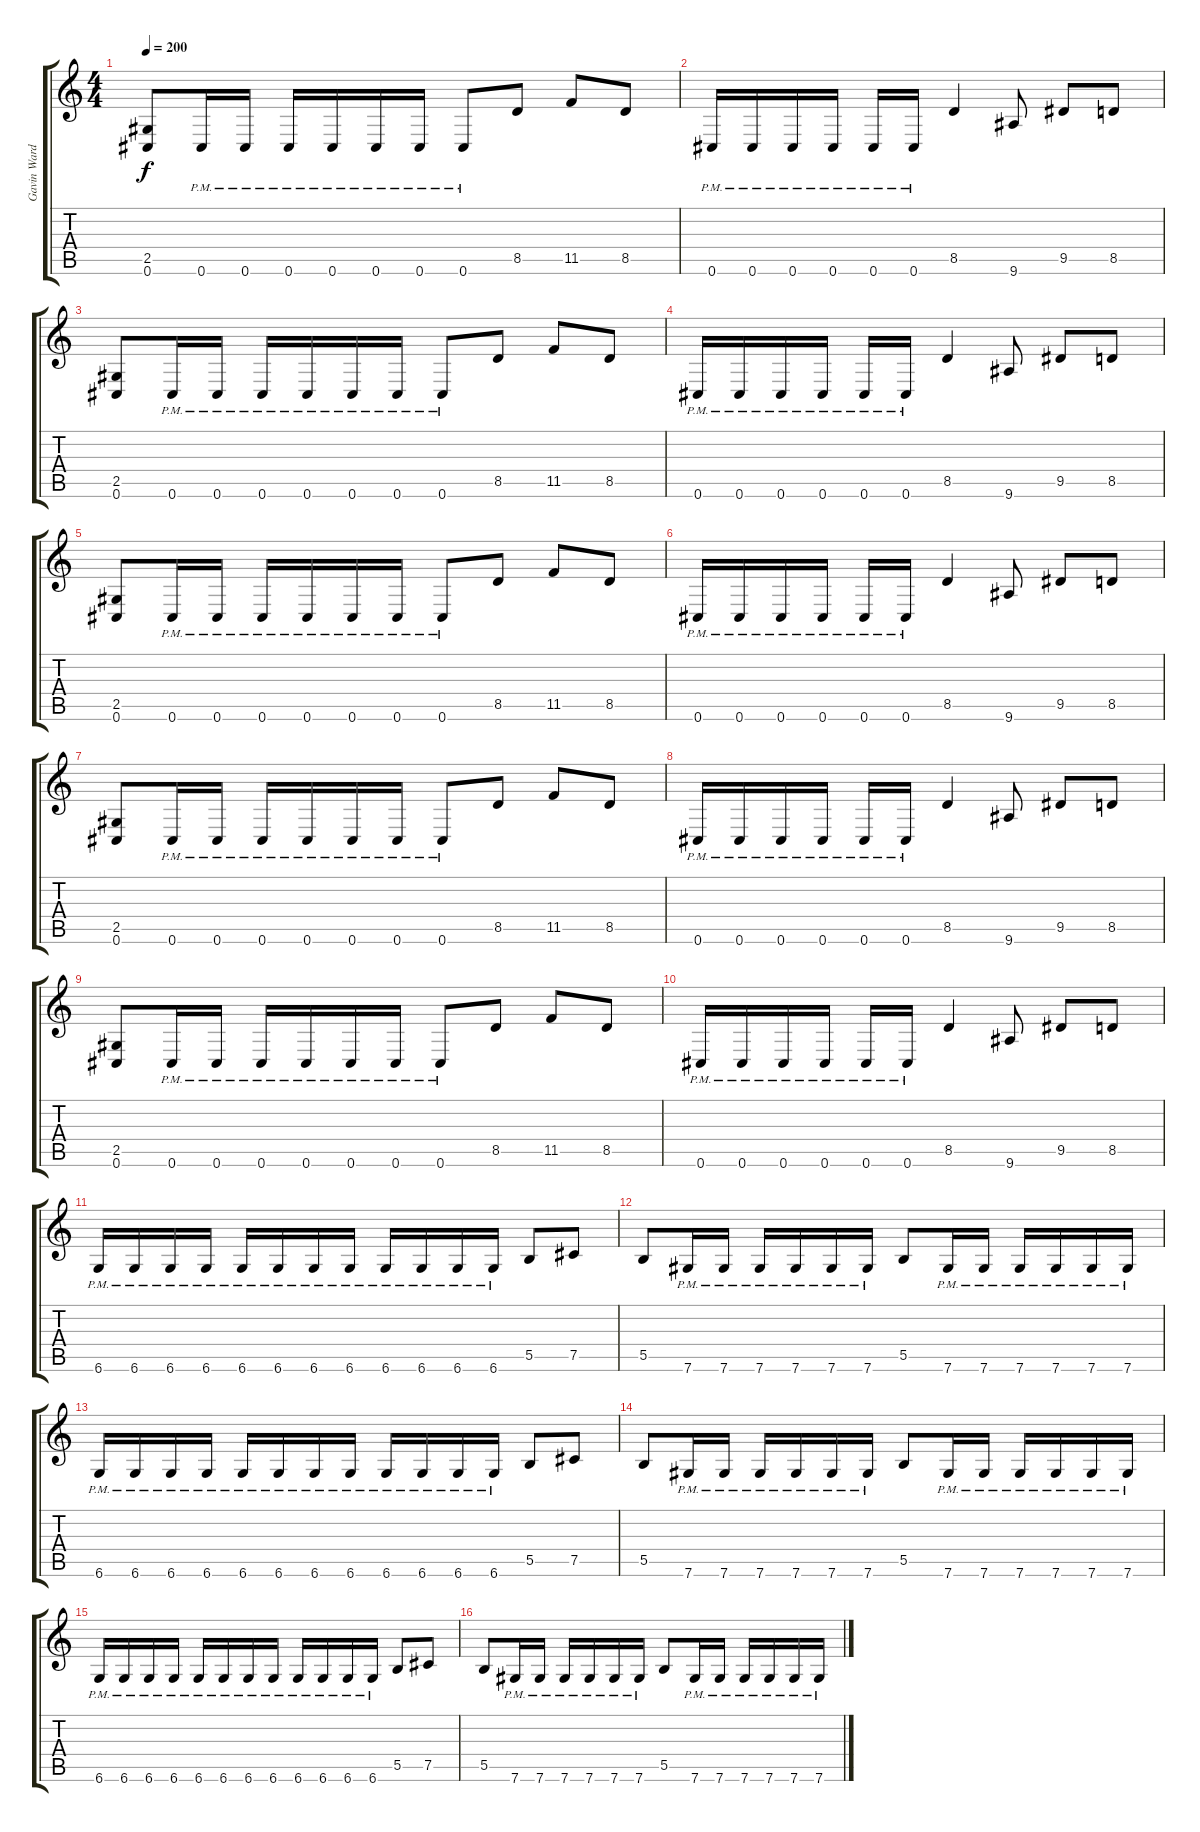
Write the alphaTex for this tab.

\track ("Gavin Ward" "Gavin Ward") {instrument distortionguitar}
\staff {score tabs}
\tuning (Db4 Ab3 E3 B2 Gb2 Db2) {hide}
\ts (4 4)
\tempo 200
\clef g2
\ks c
(2.5 0.6).8{dy f} 0.6{pm}.16 0.6{pm}.16 0.6{pm}.16 0.6{pm}.16 0.6{pm}.16 0.6{pm}.16 0.6{pm}.8 8.5.8 11.5.8 8.5.8 |
0.6{pm}.16 0.6{pm}.16 0.6{pm}.16 0.6{pm}.16 0.6{pm}.16 0.6{pm}.16 8.5.4 9.6.8 9.5.8 8.5.8 |
(2.5 0.6).8 0.6{pm}.16 0.6{pm}.16 0.6{pm}.16 0.6{pm}.16 0.6{pm}.16 0.6{pm}.16 0.6{pm}.8 8.5.8 11.5.8 8.5.8 |
0.6{pm}.16 0.6{pm}.16 0.6{pm}.16 0.6{pm}.16 0.6{pm}.16 0.6{pm}.16 8.5.4 9.6.8 9.5.8 8.5.8 |
(2.5 0.6).8 0.6{pm}.16 0.6{pm}.16 0.6{pm}.16 0.6{pm}.16 0.6{pm}.16 0.6{pm}.16 0.6{pm}.8 8.5.8 11.5.8 8.5.8 |
0.6{pm}.16 0.6{pm}.16 0.6{pm}.16 0.6{pm}.16 0.6{pm}.16 0.6{pm}.16 8.5.4 9.6.8 9.5.8 8.5.8 |
(2.5 0.6).8 0.6{pm}.16 0.6{pm}.16 0.6{pm}.16 0.6{pm}.16 0.6{pm}.16 0.6{pm}.16 0.6{pm}.8 8.5.8 11.5.8 8.5.8 |
0.6{pm}.16 0.6{pm}.16 0.6{pm}.16 0.6{pm}.16 0.6{pm}.16 0.6{pm}.16 8.5.4 9.6.8 9.5.8 8.5.8 |
(2.5 0.6).8 0.6{pm}.16 0.6{pm}.16 0.6{pm}.16 0.6{pm}.16 0.6{pm}.16 0.6{pm}.16 0.6{pm}.8 8.5.8 11.5.8 8.5.8 |
0.6{pm}.16 0.6{pm}.16 0.6{pm}.16 0.6{pm}.16 0.6{pm}.16 0.6{pm}.16 8.5.4 9.6.8 9.5.8 8.5.8 |
6.6{pm}.16 6.6{pm}.16 6.6{pm}.16 6.6{pm}.16 6.6{pm}.16 6.6{pm}.16 6.6{pm}.16 6.6{pm}.16 6.6{pm}.16 6.6{pm}.16 6.6{pm}.16 6.6{pm}.16 5.5.8 7.5.8 |
5.5.8 7.6{pm}.16 7.6{pm}.16 7.6{pm}.16 7.6{pm}.16 7.6{pm}.16 7.6{pm}.16 5.5.8 7.6{pm}.16 7.6{pm}.16 7.6{pm}.16 7.6{pm}.16 7.6{pm}.16 7.6{pm}.16 |
6.6{pm}.16 6.6{pm}.16 6.6{pm}.16 6.6{pm}.16 6.6{pm}.16 6.6{pm}.16 6.6{pm}.16 6.6{pm}.16 6.6{pm}.16 6.6{pm}.16 6.6{pm}.16 6.6{pm}.16 5.5.8 7.5.8 |
5.5.8 7.6{pm}.16 7.6{pm}.16 7.6{pm}.16 7.6{pm}.16 7.6{pm}.16 7.6{pm}.16 5.5.8 7.6{pm}.16 7.6{pm}.16 7.6{pm}.16 7.6{pm}.16 7.6{pm}.16 7.6{pm}.16 |
6.6{pm}.16 6.6{pm}.16 6.6{pm}.16 6.6{pm}.16 6.6{pm}.16 6.6{pm}.16 6.6{pm}.16 6.6{pm}.16 6.6{pm}.16 6.6{pm}.16 6.6{pm}.16 6.6{pm}.16 5.5.8 7.5.8 |
5.5.8 7.6{pm}.16 7.6{pm}.16 7.6{pm}.16 7.6{pm}.16 7.6{pm}.16 7.6{pm}.16 5.5.8 7.6{pm}.16 7.6{pm}.16 7.6{pm}.16 7.6{pm}.16 7.6{pm}.16 7.6{pm}.16
